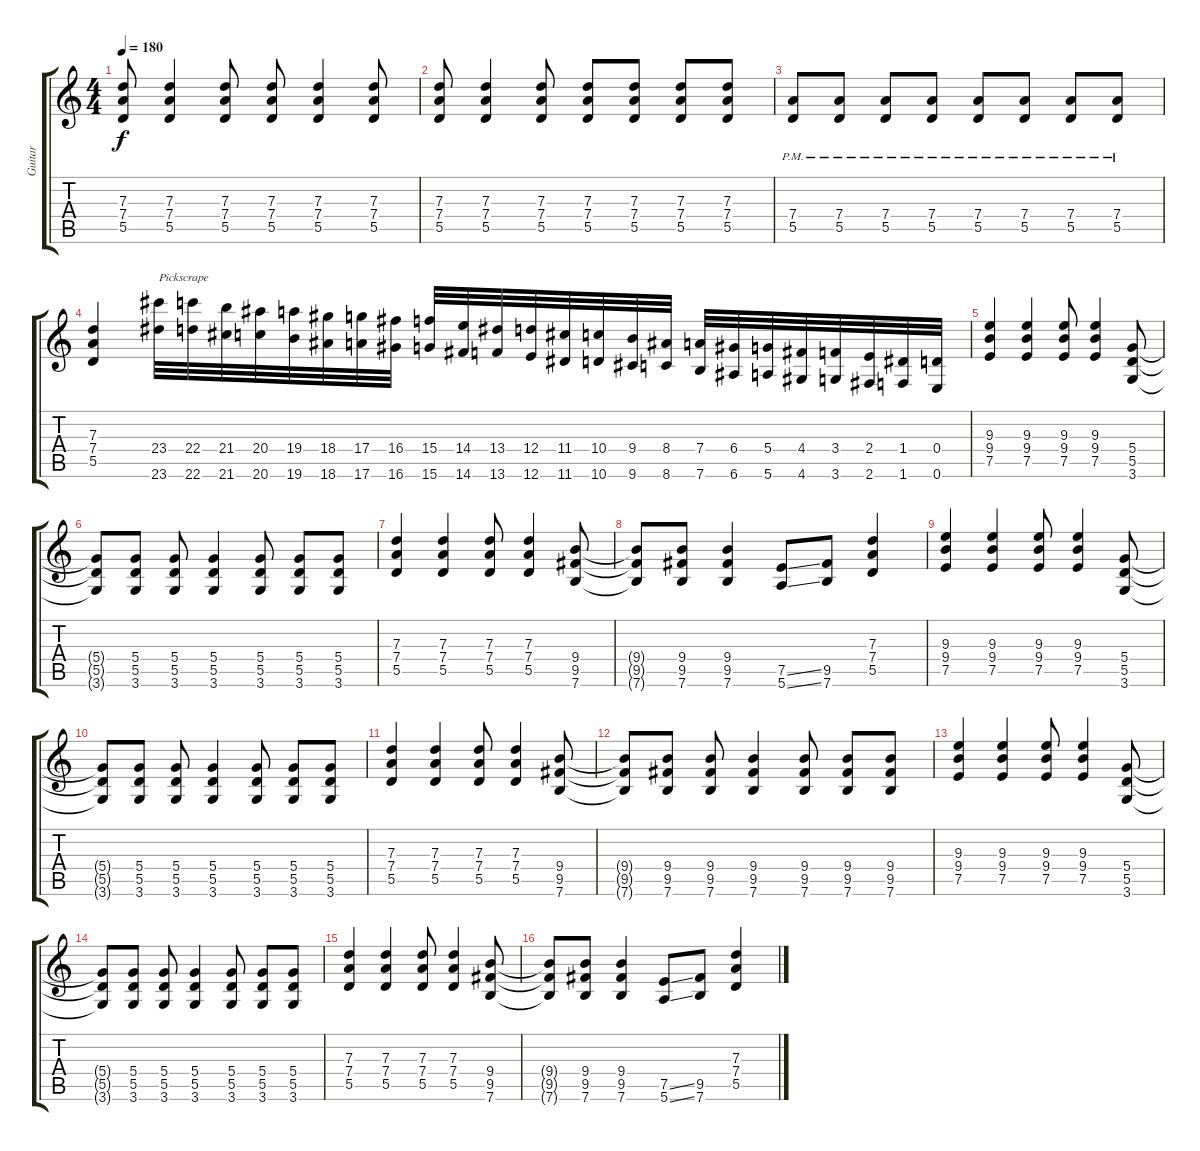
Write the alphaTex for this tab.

\track ("Guitar" "Guitar") {instrument distortionguitar}
\staff {score tabs}
\tuning (E4 B3 G3 D3 A2 E2) {hide}
\ts (4 4)
\tempo 180
\clef g2
\ks c
(7.3 7.4 5.5).8{dy f} (7.3 7.4 5.5).4 (7.3 7.4 5.5).8 (7.3 7.4 5.5).8 (7.3 7.4 5.5).4 (7.3 7.4 5.5).8 |
(7.3 7.4 5.5).8 (7.3 7.4 5.5).4 (7.3 7.4 5.5).8 (7.3 7.4 5.5).8 (7.3 7.4 5.5).8 (7.3 7.4 5.5).8 (7.3 7.4 5.5).8 |
(7.4{pm} 5.5{pm}).8 (7.4{pm} 5.5{pm}).8 (7.4{pm} 5.5{pm}).8 (7.4{pm} 5.5{pm}).8 (7.4{pm} 5.5{pm}).8 (7.4{pm} 5.5{pm}).8 (7.4{pm} 5.5{pm}).8 (7.4{pm} 5.5{pm}).8 |
(7.3 7.4 5.5).4 (23.4 23.6).32{txt "Pickscrape"} (22.4 22.6).32 (21.4 21.6).32 (20.4 20.6).32 (19.4 19.6).32 (18.4 18.6).32 (17.4 17.6).32 (16.4 16.6).32 (15.4 15.6).32 (14.4 14.6).32 (13.4 13.6).32 (12.4 12.6).32 (11.4 11.6).32 (10.4 10.6).32 (9.4 9.6).32 (8.4 8.6).32 (7.4 7.6).32 (6.4 6.6).32 (5.4 5.6).32 (4.4 4.6).32 (3.4 3.6).32 (2.4 2.6).32 (1.4 1.6).32 (0.4 0.6).32 |
(9.3 9.4 7.5).4 (9.3 9.4 7.5).4 (9.3 9.4 7.5).8 (9.3 9.4 7.5).4 (5.4 5.5 3.6).8 |
(5.4{t} 5.5{t} 3.6{t}).8 (5.4 5.5 3.6).8 (5.4 5.5 3.6).8 (5.4 5.5 3.6).4 (5.4 5.5 3.6).8 (5.4 5.5 3.6).8 (5.4 5.5 3.6).8 |
(7.3 7.4 5.5).4 (7.3 7.4 5.5).4 (7.3 7.4 5.5).8 (7.3 7.4 5.5).4 (9.4 9.5 7.6).8 |
(9.4{t} 9.5{t} 7.6{t}).8 (9.4 9.5 7.6).8 (9.4 9.5 7.6).4 (7.5{ss} 5.6{ss}).8 (9.5 7.6).8 (7.3 7.4 5.5).4 |
(9.3 9.4 7.5).4 (9.3 9.4 7.5).4 (9.3 9.4 7.5).8 (9.3 9.4 7.5).4 (5.4 5.5 3.6).8 |
(5.4{t} 5.5{t} 3.6{t}).8 (5.4 5.5 3.6).8 (5.4 5.5 3.6).8 (5.4 5.5 3.6).4 (5.4 5.5 3.6).8 (5.4 5.5 3.6).8 (5.4 5.5 3.6).8 |
(7.3 7.4 5.5).4 (7.3 7.4 5.5).4 (7.3 7.4 5.5).8 (7.3 7.4 5.5).4 (9.4 9.5 7.6).8 |
(9.4{t} 9.5{t} 7.6{t}).8 (9.4 9.5 7.6).8 (9.4 9.5 7.6).8 (9.4 9.5 7.6).4 (9.4 9.5 7.6).8 (9.4 9.5 7.6).8 (9.4 9.5 7.6).8 |
(9.3 9.4 7.5).4 (9.3 9.4 7.5).4 (9.3 9.4 7.5).8 (9.3 9.4 7.5).4 (5.4 5.5 3.6).8 |
(5.4{t} 5.5{t} 3.6{t}).8 (5.4 5.5 3.6).8 (5.4 5.5 3.6).8 (5.4 5.5 3.6).4 (5.4 5.5 3.6).8 (5.4 5.5 3.6).8 (5.4 5.5 3.6).8 |
(7.3 7.4 5.5).4 (7.3 7.4 5.5).4 (7.3 7.4 5.5).8 (7.3 7.4 5.5).4 (9.4 9.5 7.6).8 |
(9.4{t} 9.5{t} 7.6{t}).8 (9.4 9.5 7.6).8 (9.4 9.5 7.6).4 (7.5{ss} 5.6{ss}).8 (9.5 7.6).8 (7.3 7.4 5.5).4
